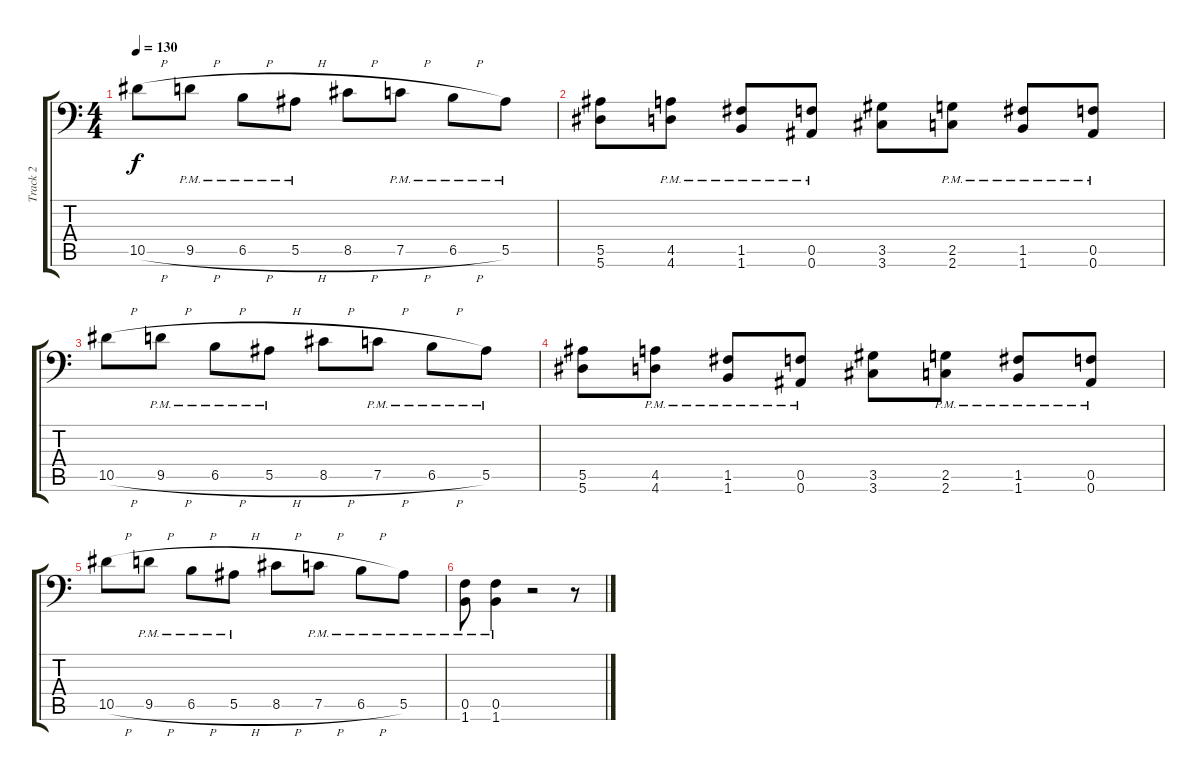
\track ("Track 2" "Track 2") {instrument distortionguitar}
\staff {score tabs}
\tuning (C4 G3 Eb3 Bb2 F2 Bb1) {hide}
\ts (4 4)
\tempo 130
\clef f4
\ks c
10.5{h}.8{dy f} 9.5{h pm}.8 6.5{h pm}.8 5.5{h pm}.8 8.5{h}.8 7.5{h pm}.8 6.5{h pm}.8 5.5{pm}.8 |
(5.5 5.6).8 (4.5 4.6{pm}).8 (1.5 1.6{pm}).8 (0.5 0.6{pm}).8 (3.5 3.6).8 (2.5 2.6{pm}).8 (1.5 1.6{pm}).8 (0.5 0.6{pm}).8 |
10.5{h}.8 9.5{h pm}.8 6.5{h pm}.8 5.5{h pm}.8 8.5{h}.8 7.5{h pm}.8 6.5{h pm}.8 5.5{pm}.8 |
(5.5 5.6).8 (4.5 4.6{pm}).8 (1.5 1.6{pm}).8 (0.5 0.6{pm}).8 (3.5 3.6).8 (2.5 2.6{pm}).8 (1.5 1.6{pm}).8 (0.5 0.6{pm}).8 |
10.5{h}.8 9.5{h pm}.8 6.5{h pm}.8 5.5{h pm}.8 8.5{h}.8 7.5{h pm}.8 6.5{h pm}.8 5.5{pm}.8 |
(0.5 1.6{pm}).8 (0.5 1.6{pm}).4 r.2 r.8
